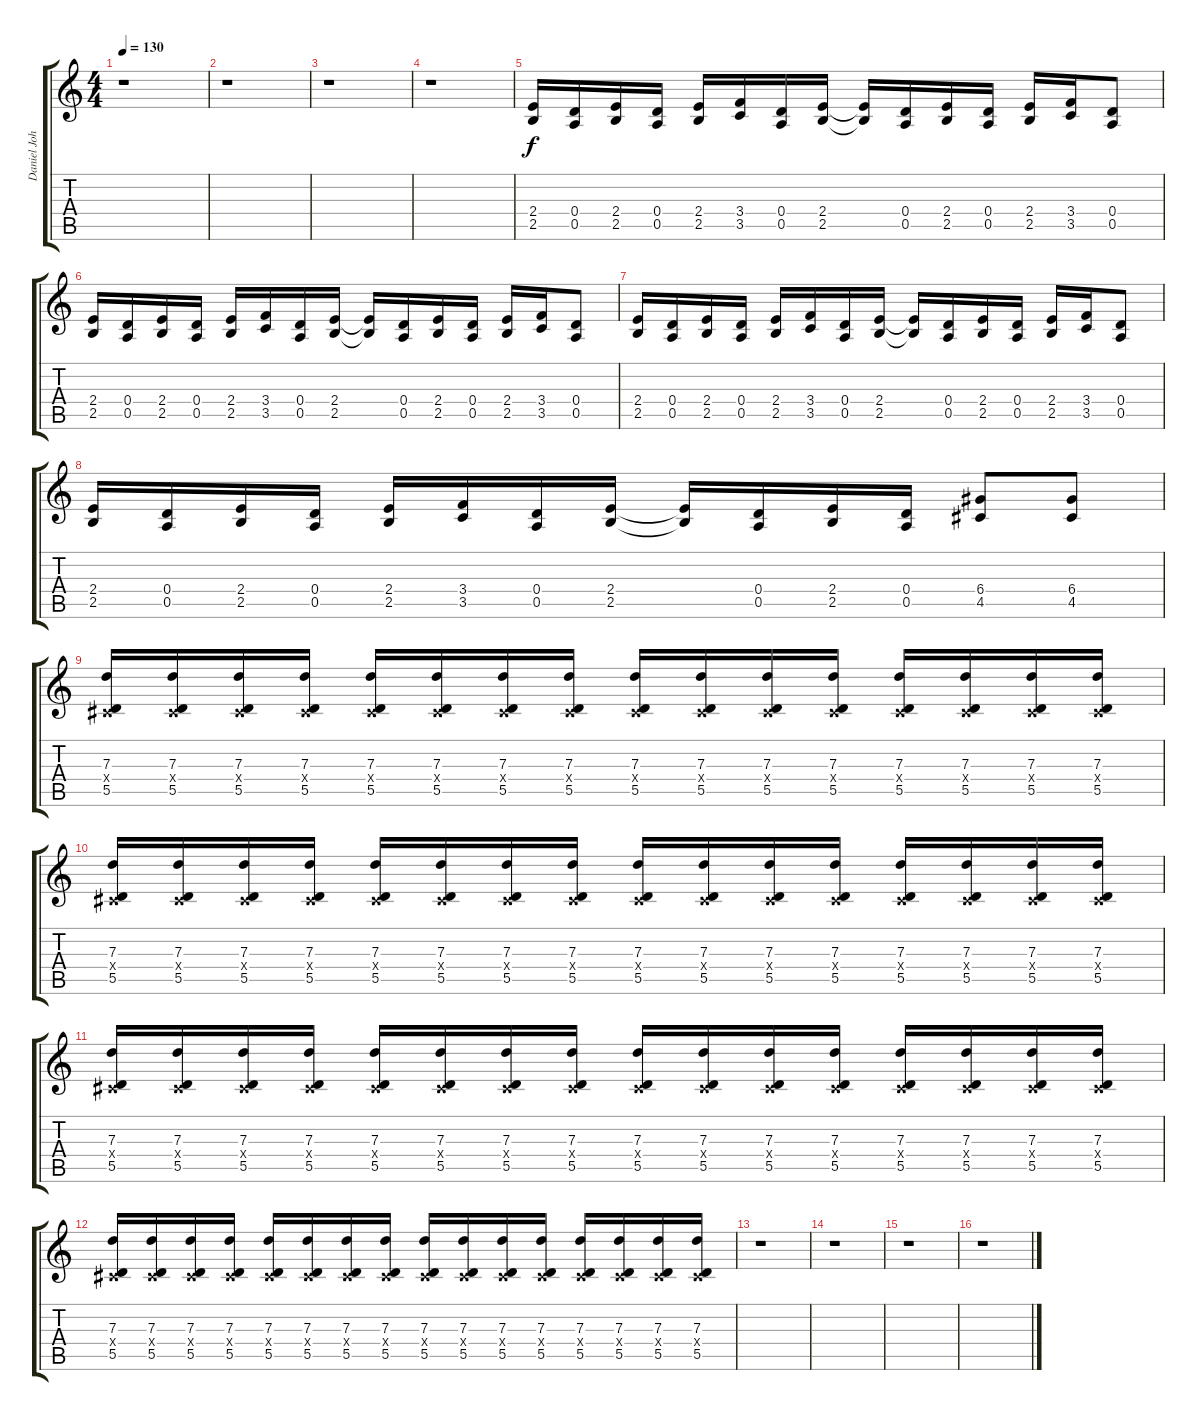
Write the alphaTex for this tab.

\track ("Daniel Johns 4 (Gtr)" "Daniel Joh") {instrument distortionguitar}
\staff {score tabs}
\tuning (E4 B3 G3 D3 A2 D2) {hide}
\ts (4 4)
\tempo 130
\clef g2
\ks c
r.1{dy f} |
r.1 |
r.1 |
r.1 |
(2.4 2.5).16 (0.4 0.5).16 (2.4 2.5).16 (0.4 0.5).16 (2.4 2.5).16 (3.4 3.5).16 (0.4 0.5).16 (2.4 2.5).16 (2.4{t} 2.5{t}).16 (0.4 0.5).16 (2.4 2.5).16 (0.4 0.5).16 (2.4 2.5).16 (3.4 3.5).16 (0.4 0.5).8 |
(2.4 2.5).16 (0.4 0.5).16 (2.4 2.5).16 (0.4 0.5).16 (2.4 2.5).16 (3.4 3.5).16 (0.4 0.5).16 (2.4 2.5).16 (2.4{t} 2.5{t}).16 (0.4 0.5).16 (2.4 2.5).16 (0.4 0.5).16 (2.4 2.5).16 (3.4 3.5).16 (0.4 0.5).8 |
(2.4 2.5).16 (0.4 0.5).16 (2.4 2.5).16 (0.4 0.5).16 (2.4 2.5).16 (3.4 3.5).16 (0.4 0.5).16 (2.4 2.5).16 (2.4{t} 2.5{t}).16 (0.4 0.5).16 (2.4 2.5).16 (0.4 0.5).16 (2.4 2.5).16 (3.4 3.5).16 (0.4 0.5).8 |
(2.4 2.5).16 (0.4 0.5).16 (2.4 2.5).16 (0.4 0.5).16 (2.4 2.5).16 (3.4 3.5).16 (0.4 0.5).16 (2.4 2.5).16 (2.4{t} 2.5{t}).16 (0.4 0.5).16 (2.4 2.5).16 (0.4 0.5).16 (6.4 4.5).8 (6.4 4.5).8 |
(7.3 -1.4{x} 5.5).16 (7.3 -1.4{x} 5.5).16 (7.3 -1.4{x} 5.5).16 (7.3 -1.4{x} 5.5).16 (7.3 -1.4{x} 5.5).16 (7.3 -1.4{x} 5.5).16 (7.3 -1.4{x} 5.5).16 (7.3 -1.4{x} 5.5).16 (7.3 -1.4{x} 5.5).16 (7.3 -1.4{x} 5.5).16 (7.3 -1.4{x} 5.5).16 (7.3 -1.4{x} 5.5).16 (7.3 -1.4{x} 5.5).16 (7.3 -1.4{x} 5.5).16 (7.3 -1.4{x} 5.5).16 (7.3 -1.4{x} 5.5).16 |
(7.3 -1.4{x} 5.5).16 (7.3 -1.4{x} 5.5).16 (7.3 -1.4{x} 5.5).16 (7.3 -1.4{x} 5.5).16 (7.3 -1.4{x} 5.5).16 (7.3 -1.4{x} 5.5).16 (7.3 -1.4{x} 5.5).16 (7.3 -1.4{x} 5.5).16 (7.3 -1.4{x} 5.5).16 (7.3 -1.4{x} 5.5).16 (7.3 -1.4{x} 5.5).16 (7.3 -1.4{x} 5.5).16 (7.3 -1.4{x} 5.5).16 (7.3 -1.4{x} 5.5).16 (7.3 -1.4{x} 5.5).16 (7.3 -1.4{x} 5.5).16 |
(7.3 -1.4{x} 5.5).16 (7.3 -1.4{x} 5.5).16 (7.3 -1.4{x} 5.5).16 (7.3 -1.4{x} 5.5).16 (7.3 -1.4{x} 5.5).16 (7.3 -1.4{x} 5.5).16 (7.3 -1.4{x} 5.5).16 (7.3 -1.4{x} 5.5).16 (7.3 -1.4{x} 5.5).16 (7.3 -1.4{x} 5.5).16 (7.3 -1.4{x} 5.5).16 (7.3 -1.4{x} 5.5).16 (7.3 -1.4{x} 5.5).16 (7.3 -1.4{x} 5.5).16 (7.3 -1.4{x} 5.5).16 (7.3 -1.4{x} 5.5).16 |
(7.3 -1.4{x} 5.5).16 (7.3 -1.4{x} 5.5).16 (7.3 -1.4{x} 5.5).16 (7.3 -1.4{x} 5.5).16 (7.3 -1.4{x} 5.5).16 (7.3 -1.4{x} 5.5).16 (7.3 -1.4{x} 5.5).16 (7.3 -1.4{x} 5.5).16 (7.3 -1.4{x} 5.5).16 (7.3 -1.4{x} 5.5).16 (7.3 -1.4{x} 5.5).16 (7.3 -1.4{x} 5.5).16 (7.3 -1.4{x} 5.5).16 (7.3 -1.4{x} 5.5).16 (7.3 -1.4{x} 5.5).16 (7.3 -1.4{x} 5.5).16 |
r.1 |
r.1 |
r.1 |
r.1
